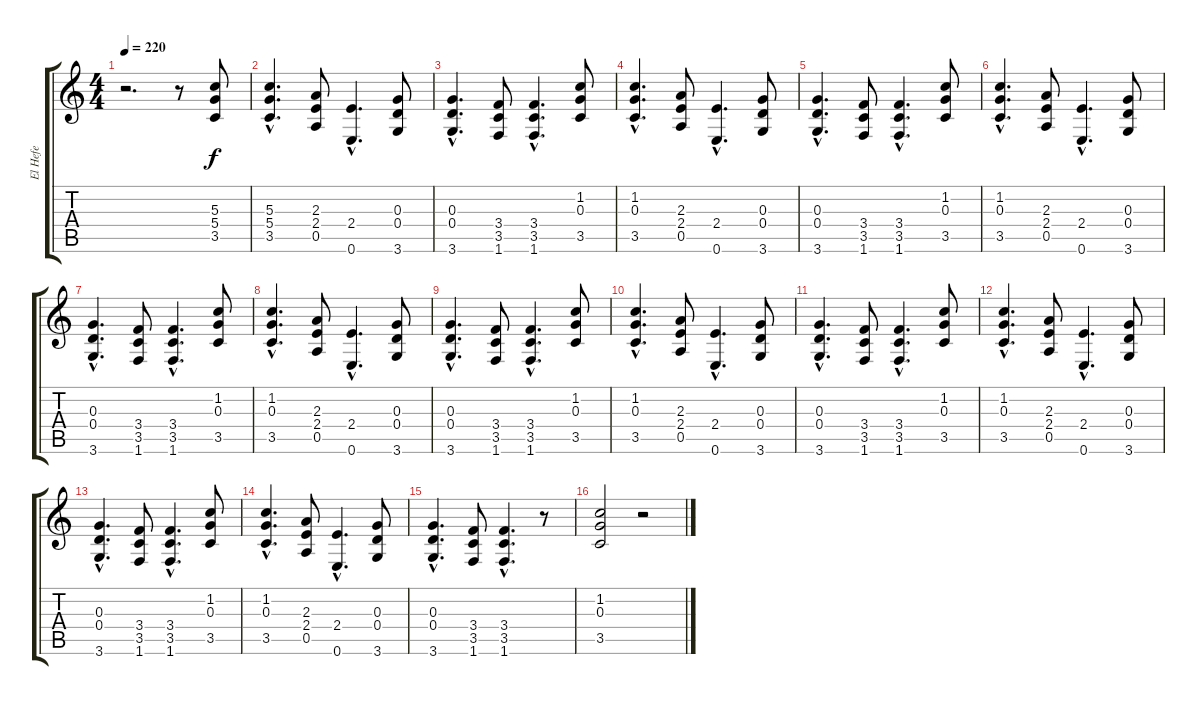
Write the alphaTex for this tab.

\track ("El Hefe" "El Hefe") {instrument overdrivenguitar}
\staff {score tabs}
\tuning (E4 B3 G3 D3 A2 E2) {hide}
\ts (4 4)
\tempo 220
\clef g2
\ks c
r.2{d dy f instrument overdrivenguitar} r.8 (5.3 5.4 3.5).8 |
(5.3{hac} 5.4{hac} 3.5{hac}).4{d} (2.3 2.4 0.5).8 (2.4{hac} 0.6{hac}).4{d} (0.3 0.4 3.6).8 |
(0.3{hac} 0.4{hac} 3.6{hac}).4{d} (3.4 3.5 1.6).8 (3.4{hac} 3.5{hac} 1.6{hac}).4{d} (1.2 0.3 3.5).8 |
(1.2{hac} 0.3{hac} 3.5{hac}).4{d} (2.3 2.4 0.5).8 (2.4{hac} 0.6{hac}).4{d} (0.3 0.4 3.6).8 |
(0.3{hac} 0.4{hac} 3.6{hac}).4{d} (3.4 3.5 1.6).8 (3.4{hac} 3.5{hac} 1.6{hac}).4{d} (1.2 0.3 3.5).8 |
(1.2{hac} 0.3{hac} 3.5{hac}).4{d} (2.3 2.4 0.5).8 (2.4{hac} 0.6{hac}).4{d} (0.3 0.4 3.6).8 |
(0.3{hac} 0.4{hac} 3.6{hac}).4{d} (3.4 3.5 1.6).8 (3.4{hac} 3.5{hac} 1.6{hac}).4{d} (1.2 0.3 3.5).8 |
(1.2{hac} 0.3{hac} 3.5{hac}).4{d} (2.3 2.4 0.5).8 (2.4{hac} 0.6{hac}).4{d} (0.3 0.4 3.6).8 |
(0.3{hac} 0.4{hac} 3.6{hac}).4{d} (3.4 3.5 1.6).8 (3.4{hac} 3.5{hac} 1.6{hac}).4{d} (1.2 0.3 3.5).8 |
(1.2{hac} 0.3{hac} 3.5{hac}).4{d} (2.3 2.4 0.5).8 (2.4{hac} 0.6{hac}).4{d} (0.3 0.4 3.6).8 |
(0.3{hac} 0.4{hac} 3.6{hac}).4{d} (3.4 3.5 1.6).8 (3.4{hac} 3.5{hac} 1.6{hac}).4{d} (1.2 0.3 3.5).8 |
(1.2{hac} 0.3{hac} 3.5{hac}).4{d} (2.3 2.4 0.5).8 (2.4{hac} 0.6{hac}).4{d} (0.3 0.4 3.6).8 |
(0.3{hac} 0.4{hac} 3.6{hac}).4{d} (3.4 3.5 1.6).8 (3.4{hac} 3.5{hac} 1.6{hac}).4{d} (1.2 0.3 3.5).8 |
(1.2{hac} 0.3{hac} 3.5{hac}).4{d} (2.3 2.4 0.5).8 (2.4{hac} 0.6{hac}).4{d} (0.3 0.4 3.6).8 |
(0.3{hac} 0.4{hac} 3.6{hac}).4{d} (3.4 3.5 1.6).8 (3.4{hac} 3.5{hac} 1.6{hac}).4{d} r.8 |
(1.2 0.3 3.5).2 r.2
